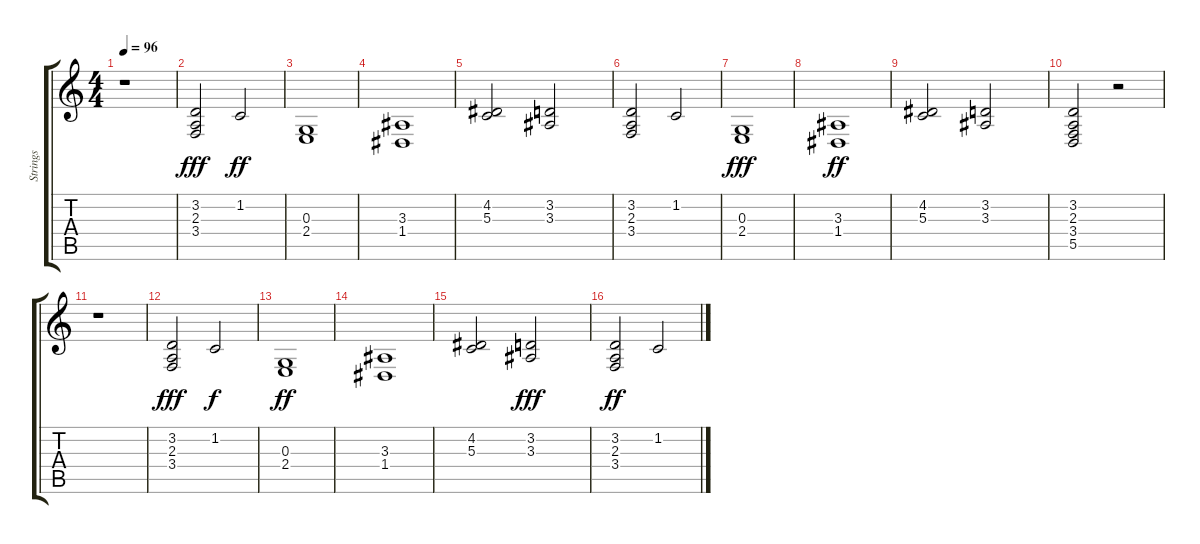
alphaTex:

\track ("Strings" "Strings") {instrument stringensemble2}
\staff {score tabs}
\tuning (E4 B3 G3 D3 A2 E2) {hide}
\ts (4 4)
\tempo 96
\clef g2
\ks c
r.1{dy f} |
(3.2 2.3 3.4).2{dy fff} 1.2.2{dy ff} |
(0.3 2.4).1 |
(3.3 1.4).1 |
(4.2 5.3).2 (3.2 3.3).2 |
(3.2 2.3 3.4).2 1.2.2 |
(0.3 2.4).1{dy fff} |
(3.3 1.4).1{dy ff} |
(4.2 5.3).2 (3.2 3.3).2 |
(3.2 2.3 3.4 5.5).2 r.2 |
r.1 |
(3.2 2.3 3.4).2{dy fff} 1.2.2{dy f} |
(0.3 2.4).1{dy ff} |
(3.3 1.4).1 |
(4.2 5.3).2 (3.2 3.3).2{dy fff} |
(3.2 2.3 3.4).2{dy ff} 1.2.2
